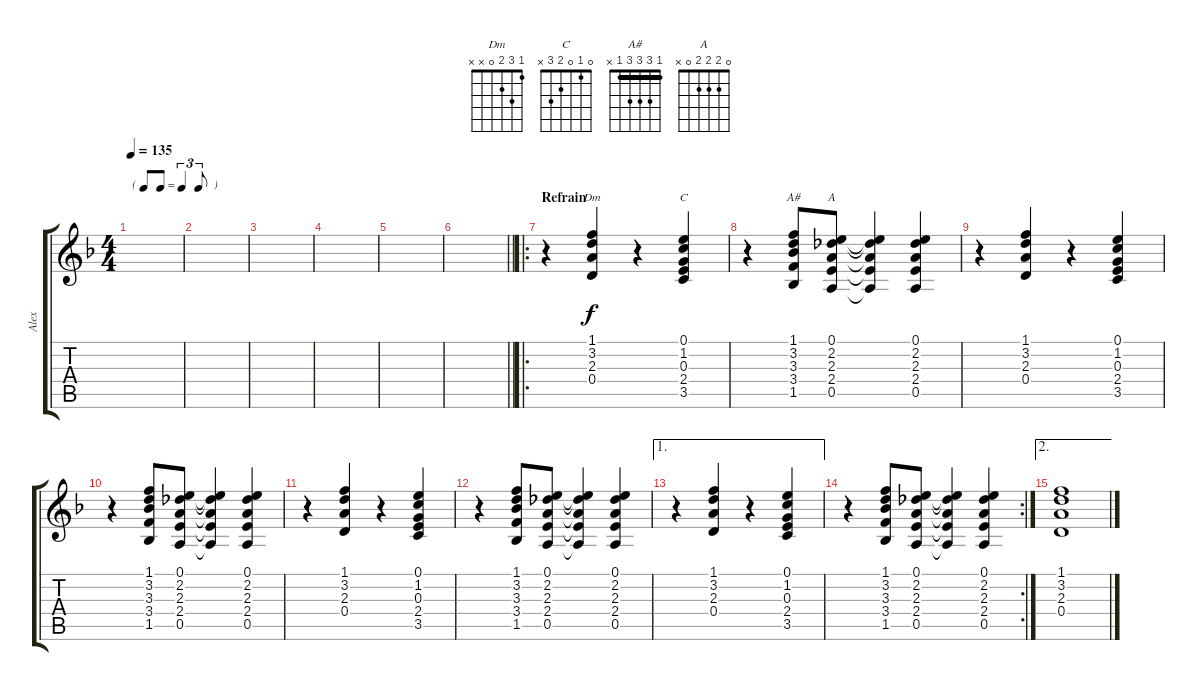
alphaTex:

\track ("Alex" "Alex") {instrument electricguitarmuted}
\staff {score tabs}
\tuning (E4 B3 G3 D3 A2 E2) {hide}
\chord ("Dm" 1 3 2 0 x x)
\chord ("C" 0 1 0 2 3 x)
\chord ("A#" 1 3 3 3 1 x) {barre 1}
\chord ("A" 0 2 2 2 0 x)
\ts (4 4)
\tf triplet8th
\tempo 135
\clef g2
\ks f
|
|
|
|
|
\barLineRight lightlight
|
\ro
\section ("" "Refrain")
r.4 (1.1 3.2 2.3 0.4).4{ch "Dm"} r.4 (0.1 1.2 0.3 2.4 3.5).4{ch "C"} |
r.4 (1.1 3.2 3.3 3.4 1.5).8{ch "A#"} (0.1 2.2 2.3 2.4 0.5).8{ch "A"} (0.1{t} 2.2{t} 2.3{t} 2.4{t} 0.5{t}).4 (0.1 2.2 2.3 2.4 0.5).4 |
r.4 (1.1 3.2 2.3 0.4).4 r.4 (0.1 1.2 0.3 2.4 3.5).4 |
r.4 (1.1 3.2 3.3 3.4 1.5).8 (0.1 2.2 2.3 2.4 0.5).8 (0.1{t} 2.2{t} 2.3{t} 2.4{t} 0.5{t}).4 (0.1 2.2 2.3 2.4 0.5).4 |
r.4 (1.1 3.2 2.3 0.4).4 r.4 (0.1 1.2 0.3 2.4 3.5).4 |
r.4 (1.1 3.2 3.3 3.4 1.5).8 (0.1 2.2 2.3 2.4 0.5).8 (0.1{t} 2.2{t} 2.3{t} 2.4{t} 0.5{t}).4 (0.1 2.2 2.3 2.4 0.5).4 |
\ae 1
r.4 (1.1 3.2 2.3 0.4).4 r.4 (0.1 1.2 0.3 2.4 3.5).4 |
\rc 2
r.4 (1.1 3.2 3.3 3.4 1.5).8 (0.1 2.2 2.3 2.4 0.5).8 (0.1{t} 2.2{t} 2.3{t} 2.4{t} 0.5{t}).4 (0.1 2.2 2.3 2.4 0.5).4 |
\ae 2
(1.1 3.2 2.3 0.4).1
